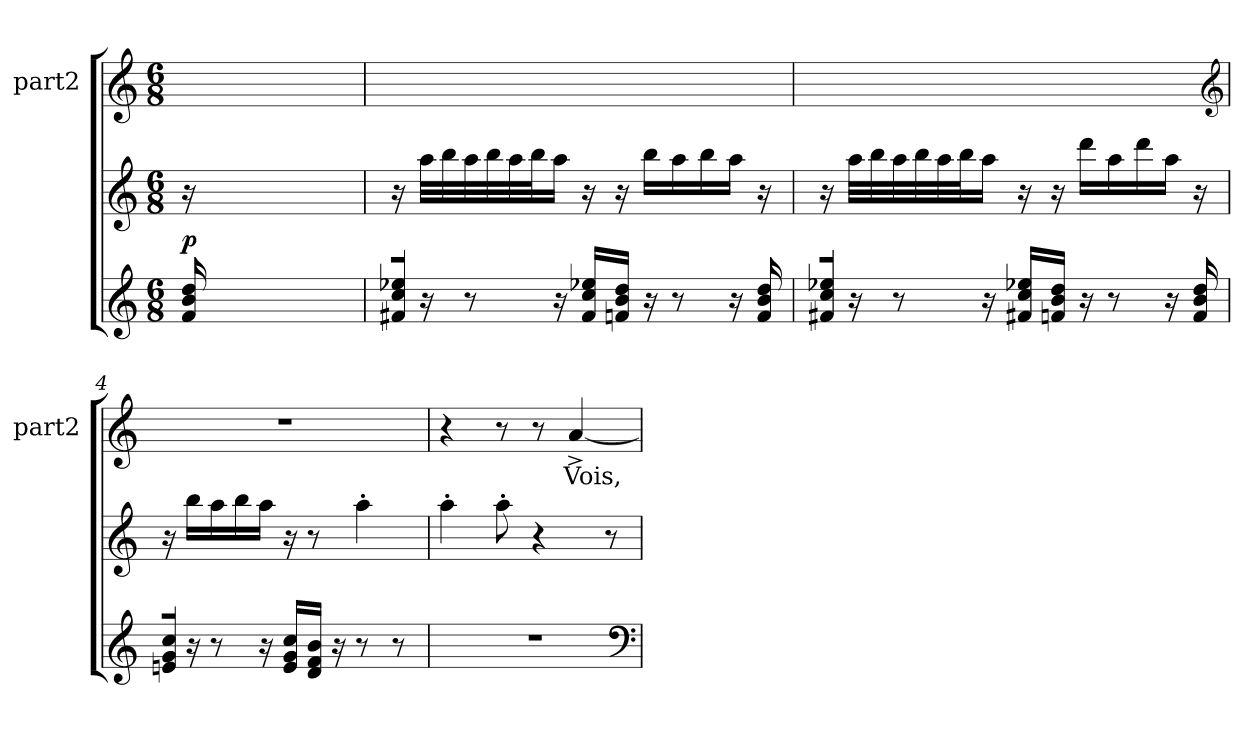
**kern	**dynam	**kern	**kern	**text
*part3	*part3	*part2	*part1	*part1
*staff3	*staff3	*staff2	*staff1	*staff1
*	*	*	*I"part2	*
*	*	*	*I'part2	*
*clefG2	*	*clefG2	*clefG2	*
*k[]	*	*k[]	*k[]	*
*M6/8	*	*M6/8	*M6/8	*
=1	=1	=1	=1	=1
!	!LO:DY:a	!	!	!
16ddi/ 16bi/ 16fi/	p	16r	2.ryy	.
2ryy	.	2ryy	.	.
8.ryy	.	8.ryy	.	.
=2	=2	=2	=2	=2
16ee-Xi/ 16cci/ 16f#Xi/JJ	.	16r	2.ryy	.
16r	.	32aaj\LLL	.	.
.	.	32bbj\	.	.
8r	.	32aaj\	.	.
.	.	32bbj\	.	.
.	.	32aaj\	.	.
.	.	32bbj\J	.	.
16r	.	16aaj\JJ	.	.
16ee-Xi/ 16cci/ 16f#i/LL	.	16r	.	.
16ddi/ 16bi/ 16fni/JJ	.	16r	.	.
16r	.	16bbj\LL	.	.
8r	.	16aaj\	.	.
.	.	16bbj\	.	.
16r	.	16aaj\JJ	.	.
16ddi/ 16bi/ 16fi/	.	16r	.	.
=3	=3	=3	=3	=3
16f#Xi/ 16ee-Xi/ 16cci/JJ	.	16r	2.ryy	.
16r	.	32aaj\LLL	.	.
.	.	32bbj\	.	.
8r	.	32aaj\	.	.
.	.	32bbj\	.	.
.	.	32aaj\	.	.
.	.	32bbj\J	.	.
16r	.	16aaj\JJ	.	.
16ee-Xi/ 16cci/ 16f#Xi/LL	.	16r	.	.
16ddi/ 16bi/ 16fni/JJ	.	16r	.	.
16r	.	16dddj\LL	.	.
8r	.	16aaj\	.	.
.	.	16dddj\	.	.
16r	.	16aaj\JJ	.	.
16ddi/ 16bi/ 16fi/	.	16r	.	.
*	*	*	*clefG2	*
!!LO:LB:g=z
=4	=4	=4	=4	=4
*k[]	*	*k[]	*k[]	*
16eni/ 16gi/ 16cci/JJ	.	16r	2.r	.
16r	.	16bbj\LL	.	.
8r	.	16aaj\	.	.
.	.	16bbj\	.	.
16r	.	16aaj\JJ	.	.
16ei/ 16cci/ 16gi/LL	.	16r	.	.
16bi/ 16fi/ 16di/JJ	.	8r	.	.
16r	.	.	.	.
8r	.	4aa'>j\	.	.
8r	.	.	.	.
=5	=5	=5	=5	=5
2.r	.	4aa'>j\	4r	.
.	.	8aa'>j\	8r	.
.	.	4r	8r	.
.	.	.	[4a^>j/	Vois,
.	.	8r	.	.
*clefF4	*	*	*	*
=	=	=	=	=
*-	*-	*-	*-	*-
